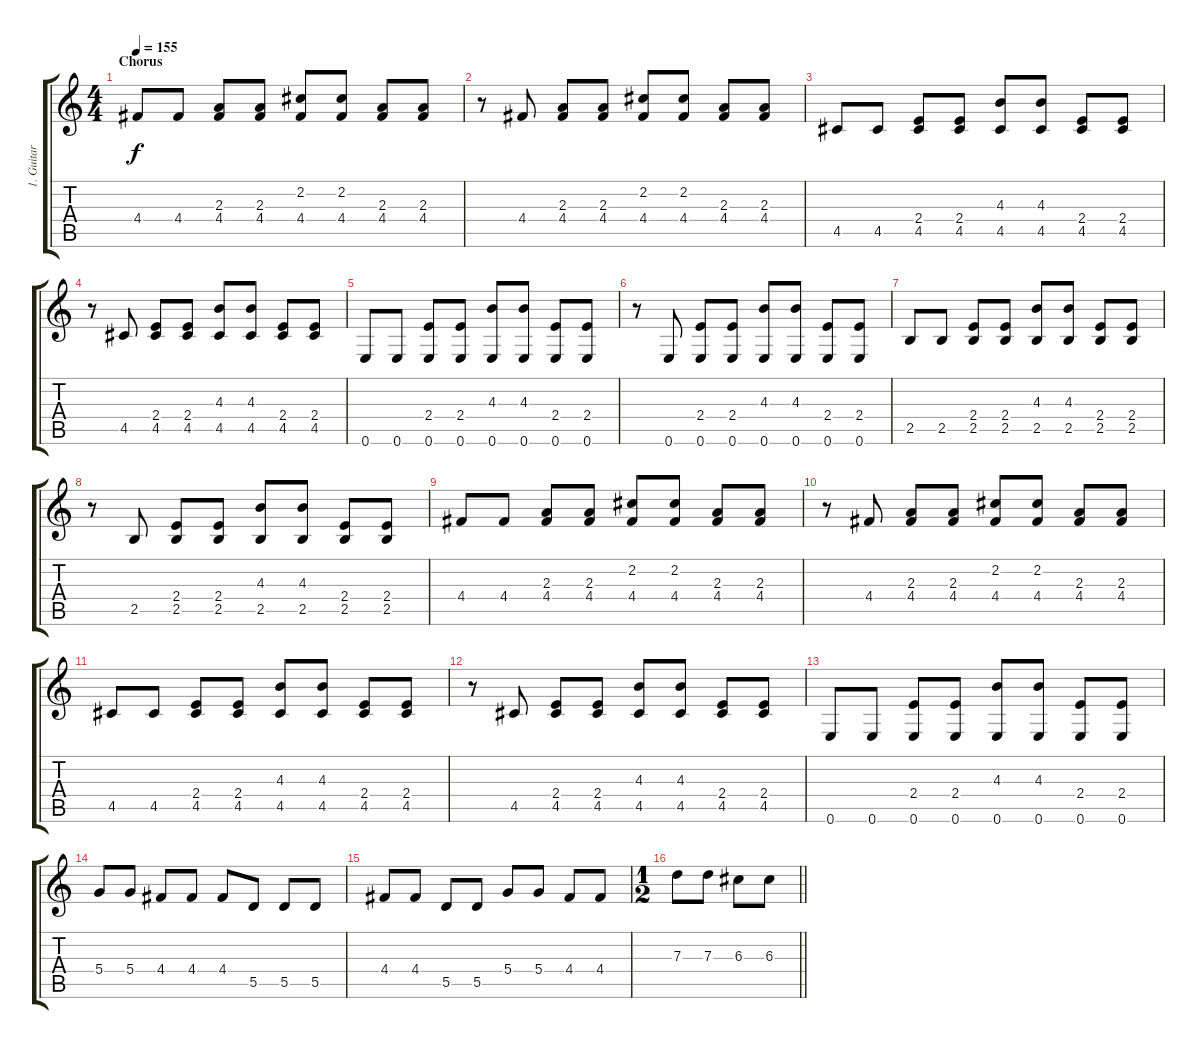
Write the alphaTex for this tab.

\track ("1. Guitar " "1. Guitar ") {instrument overdrivenguitar}
\staff {score tabs}
\tuning (E4 B3 G3 D3 A2 E2) {hide}
\ts (4 4)
\section ("" "Chorus")
\tempo 155
\clef g2
\ks c
4.4.8{dy f} 4.4.8 (2.3 4.4).8 (2.3 4.4).8 (2.2 4.4).8 (2.2 4.4).8 (2.3 4.4).8 (2.3 4.4).8 |
r.8 4.4.8 (2.3 4.4).8 (2.3 4.4).8 (2.2 4.4).8 (2.2 4.4).8 (2.3 4.4).8 (2.3 4.4).8 |
4.5.8 4.5.8 (2.4 4.5).8 (2.4 4.5).8 (4.3 4.5).8 (4.3 4.5).8 (2.4 4.5).8 (2.4 4.5).8 |
r.8 4.5.8 (2.4 4.5).8 (2.4 4.5).8 (4.3 4.5).8 (4.3 4.5).8 (2.4 4.5).8 (2.4 4.5).8 |
0.6.8 0.6.8 (2.4 0.6).8 (2.4 0.6).8 (4.3 0.6).8 (4.3 0.6).8 (2.4 0.6).8 (2.4 0.6).8 |
r.8 0.6.8 (2.4 0.6).8 (2.4 0.6).8 (4.3 0.6).8 (4.3 0.6).8 (2.4 0.6).8 (2.4 0.6).8 |
2.5.8 2.5.8 (2.4 2.5).8 (2.4 2.5).8 (4.3 2.5).8 (4.3 2.5).8 (2.4 2.5).8 (2.4 2.5).8 |
r.8 2.5.8 (2.4 2.5).8 (2.4 2.5).8 (4.3 2.5).8 (4.3 2.5).8 (2.4 2.5).8 (2.4 2.5).8 |
4.4.8 4.4.8 (2.3 4.4).8 (2.3 4.4).8 (2.2 4.4).8 (2.2 4.4).8 (2.3 4.4).8 (2.3 4.4).8 |
r.8 4.4.8 (2.3 4.4).8 (2.3 4.4).8 (2.2 4.4).8 (2.2 4.4).8 (2.3 4.4).8 (2.3 4.4).8 |
4.5.8 4.5.8 (2.4 4.5).8 (2.4 4.5).8 (4.3 4.5).8 (4.3 4.5).8 (2.4 4.5).8 (2.4 4.5).8 |
r.8 4.5.8 (2.4 4.5).8 (2.4 4.5).8 (4.3 4.5).8 (4.3 4.5).8 (2.4 4.5).8 (2.4 4.5).8 |
0.6.8 0.6.8 (2.4 0.6).8 (2.4 0.6).8 (4.3 0.6).8 (4.3 0.6).8 (2.4 0.6).8 (2.4 0.6).8 |
5.4.8 5.4.8 4.4.8 4.4.8 4.4.8 5.5.8 5.5.8 5.5.8 |
4.4.8 4.4.8 5.5.8 5.5.8 5.4.8 5.4.8 4.4.8 4.4.8 |
\ts (1 2)
\barLineRight lightlight
7.3.8 7.3.8 6.3.8 6.3.8
